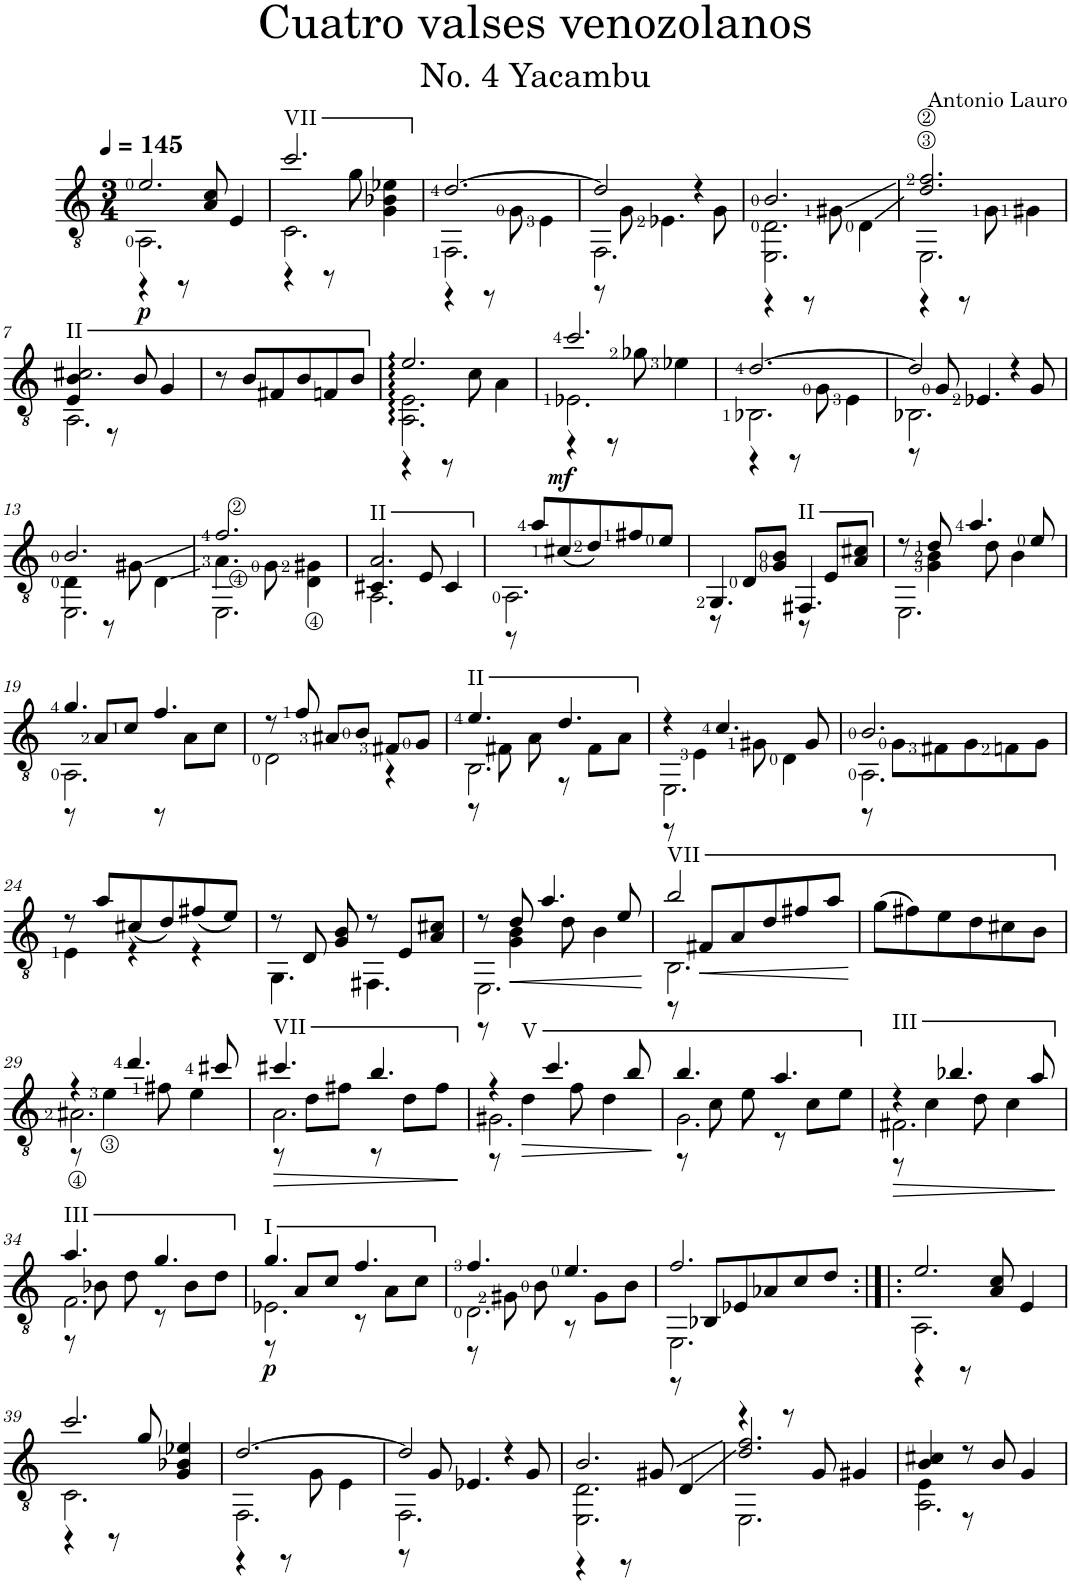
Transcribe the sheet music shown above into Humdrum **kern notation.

**kern	**dynam
*part1	*part1
*staff1	*staff1
*I"Classical Guitar	*
*I'Guit.	*
*clefGv2	*
*k[]	*
*a:	*
*M3/4	*
*MM145	*
=1	=1
*^	*
*	*^	*
!	!	!	!LO:DY:b
2.e/	2.AA\	4r	p
.	.	8r	.
.	.	8A/ 8c/	.
.	.	4E/	.
=2	=2	=2	=2
!LO:TX:a:t=VII	!	!	!
2.cc/	2.C\	4r	.
.	.	8r	.
.	.	8g\	.
.	.	4G\ 4B-X\ 4e-X\	.
=3	=3	=3	=3
[2.d/	2.FF\	4r	.
.	.	8r	.
.	.	8G\	.
.	.	4E\	.
=4	=4	=4	=4
2d/]	2.FF\	8r	.
.	.	8G\	.
.	.	4.E-X\	.
4r	.	.	.
.	.	8G\	.
=5	=5	=5	=5
2.B/	2.EE\ 2.D\	4r	.
.	.	8r	.
.	.	8G#X\	.
.	.	4D\	.
=6	=6	=6	=6
2.d/ 2.f/	2.EE\	4r	.
.	.	8r	.
.	.	8G\	.
.	.	4G#X\	.
!!LO:LB:g=z	!!	!!
=7	=7	=7	=7
!LO:TX:a:t=II	!	!	!
2.c#X/	2.AA\	4E/ 4B/	.
.	.	8r	.
.	.	8B/	.
.	.	4G/	.
*v	*v	*v	*
=8	=8
8r	.
8B/L	.
8F#X/	.
8B/	.
8Fn/	.
8B/J	.
=9	=9
*^	*
*	*^	*
2.e/	2.AA\ 2.E\	4r	.
.	.	8r	.
.	.	8c\	.
.	.	4A\	.
=10	=10	=10	=10
2.cc/	2.E-X\	4r	.
.	.	8r	.
.	.	8g-X\	.
.	.	4e-X\	.
=11	=11	=11	=11
[2.d/	2.BB-X\	4r	.
.	.	8r	.
.	.	8G\	.
.	.	4E\	.
=12	=12	=12	=12
2d/]	2.BB-X\	8r	.
.	.	8G/	.
.	.	4.E-X/	.
4r	.	.	.
.	.	8G/	.
!!LO:LB:g=z	!!	!!
=13	=13	=13	=13
2.B/	2.EE\	4D\	.
.	.	8r	.
.	.	8G#X\	.
.	.	4D\	.
=14	=14	=14	=14
2.f/	2.EE\	4.A\	.
.	.	8G\	.
.	.	4D\ 4G#X\	.
=15	=15	=15	=15
!LO:TX:a:t=II	!	!	!
2.A/	2.AA\	4.C#X/	.
.	.	8E/	.
.	.	4C#/	.
*	*v	*v	*
=16	=16	=16
2.AA\	8r	.
.	8a/L	.
!	!	!LO:DY:a
.	(<8c#X/	mf
.	8d/)	.
.	8f#X/	.
.	8e/J	.
=17	=17	=17
4.GG/	8r	.
.	8D/L	.
.	8G/ 8B/J	.
!LO:TX:a:t=II	!	!
4.FF#X/	8r	.
.	8E/L	.
.	8A/ 8c#X/J	.
=18	=18	=18
*	*^	*
8r	2.EE\	8ryy	.
4G\ 4B\	.	8d/	.
.	.	4.a/	.
8d\	.	.	.
4B\	.	.	.
.	.	8e/	.
!!LO:LB:g=z	!!	!!
=19	=19	=19	=19
4.g/	2.AA\	8r	.
.	.	8A/L	.
.	.	8c/J	.
4.f/	.	8r	.
.	.	8A\L	.
.	.	8c\J	.
*	*v	*v	*
=20	=20	=20
8r	2D\	.
8f/	.	.
8A#X/L	.	.
8B/J	.	.
8F#X/L	4r	.
8G/J	.	.
=21	=21	=21
*	*^	*
!LO:TX:a:t=II	!	!	!
4.e/	2.BB\	8r	.
.	.	8F#X\	.
.	.	8A\	.
4.d/	.	8r	.
.	.	8F#\L	.
.	.	8A\J	.
=22	=22	=22	=22
4r	2.EE\	8r	.
.	.	4E\	.
4.c/	.	.	.
.	.	8G#X\	.
.	.	4D\	.
8G#/	.	.	.
=23	=23	=23	=23
2.B/	2.AA\	8r	.
.	.	8G\L	.
.	.	8F#X\	.
.	.	8G\	.
.	.	8Fn\	.
.	.	8G\J	.
*	*v	*v	*
!!LO:LB:g=z
=24	=24	=24
8r	4E\	.
8a/L	.	.
(<8c#X/	4r	.
8d/)	.	.
(<8f#X/	4r	.
8e/J)	.	.
=25	=25	=25
8r	4.GG\	.
8D/	.	.
8G/ 8B/	.	.
8r	4.FF#X\	.
8E/L	.	.
8A/ 8c#X/J	.	.
=26	=26	=26
*	*^	*
8r	2.EE\	8r	.
!	!	!	!LO:HP:b
8d/	.	4G\ 4B\	<
4.a/	.	.	.
.	.	8d\	.
.	.	4B\	.
8e/	.	.	.
*v	*v	*v	*
.	[
=27	=27
*^	*
*	*^	*
!LO:TX:a:t=VII	!	!	!
2b/	2.BB\	8r	.
!	!	!	!LO:HP:b
.	.	8F#X/L	<
.	.	8A/	.
.	.	8d/	.
4ryy	.	8f#X/	.
.	.	8a/J	.
*v	*v	*v	*
=28	=28
(>8g\L	.
8f#X\)	.
8e\	.
8d\	.
8c#X\	.
8B\J	.
!!LO:LB:g=z
=29	=29
*^	*
*	*^	*
4r	2.A#X\	8r	.
.	.	4e\	.
4.dd/	.	.	.
.	.	8f#X\	.
.	.	4e\	.
8cc#X/	.	.	.
=30	=30	=30	=30
!LO:TX:a:t=VII	!	!	!
!	!	!	!LO:HP:b
4.cc#X/	2.A\	8r	>
.	.	8d\L	.
.	.	8f#X\J	.
4.b/	.	8r	.
.	.	8d\L	.
.	.	8f#\J	.
*v	*v	*v	*
.	[
=31	=31
*^	*
*	*^	*
4r	2.G#X\	8r	.
!	!	!LO:TX:a:t=V	!
!	!	!	!LO:HP:b
.	.	4d\	>
4.cc/	.	.	.
.	.	8f\	.
.	.	4d\	.
8b/	.	.	.
*v	*v	*v	*
.	]
=32	=32
*^	*
*	*^	*
4.b/	2.G\	8r	.
.	.	8c\	.
.	.	8e\	.
4.a/	.	8r	.
.	.	8c\L	.
.	.	8e\J	.
=33	=33	=33	=33
!LO:TX:a:t=III	!	!	!
4r	2.F#X\	8r	.
.	.	4c\	.
4.b-X/	.	.	.
.	.	8d\	.
.	.	4c\	.
8a/	.	.	.
*v	*v	*v	*
.	]
!!LO:LB:g=z
=34	=34
*^	*
*	*^	*
!LO:TX:a:t=III	!	!	!
4.a/	2.F\	8r	.
.	.	8B-X\	.
.	.	8d\	.
4.g/	.	8r	.
.	.	8B-\L	.
.	.	8d\J	.
=35	=35	=35	=35
!LO:TX:a:t=I	!	!	!
!	!	!	!LO:DY:b
4.g/	2.E-X\	8r	p
.	.	8A/L	.
.	.	8c/J	.
4.f/	.	8r	.
.	.	8A\L	.
.	.	8c\J	.
=36	=36	=36	=36
4.f/	2.D\	8r	.
.	.	8G#X\	.
.	.	8B\	.
4.e/	.	8r	.
.	.	8G#\L	.
.	.	8B\J	.
=37	=37	=37	=37
2.f/	2.EE\	8r	.
.	.	8BB-X/L	.
.	.	8E-X/	.
.	.	8A-X/	.
.	.	8c/	.
.	.	8d/J	.
=38:|!|:	=38:|!|:	=38:|!|:	=38:|!|:
2.e/	2.AA\	4r	.
.	.	8r	.
.	.	8A/ 8c/	.
.	.	4E/	.
!!LO:LB:g=z	!!	!!
=39	=39	=39	=39
2.cc/	2.C\	4r	.
.	.	8r	.
.	.	8g/	.
.	.	4G/ 4B-X/ 4e-X/	.
=40	=40	=40	=40
[2.d/	2.FF\	4r	.
.	.	8r	.
.	.	8G\	.
.	.	4E\	.
=41	=41	=41	=41
2d/]	2.FF\	8r	.
.	.	8G/	.
.	.	4.E-X/	.
4r	.	.	.
.	.	8G/	.
=42	=42	=42	=42
2.B/	2.EE\ 2.D\	4r	.
.	.	8r	.
.	.	8G#X/	.
.	.	4D/	.
=43	=43	=43	=43
4r	2.EE\	2.d/ 2.f/	.
8r	.	.	.
8G/	.	.	.
4G#X/	.	.	.
=44	=44	=44	=44
4B/ 4c#X/	2.AA\	4E\	.
8r	.	8r	.
8ryy	.	8B/	.
4ryy	.	4G/	.
*v	*v	*v	*
=	=
*-	*-
